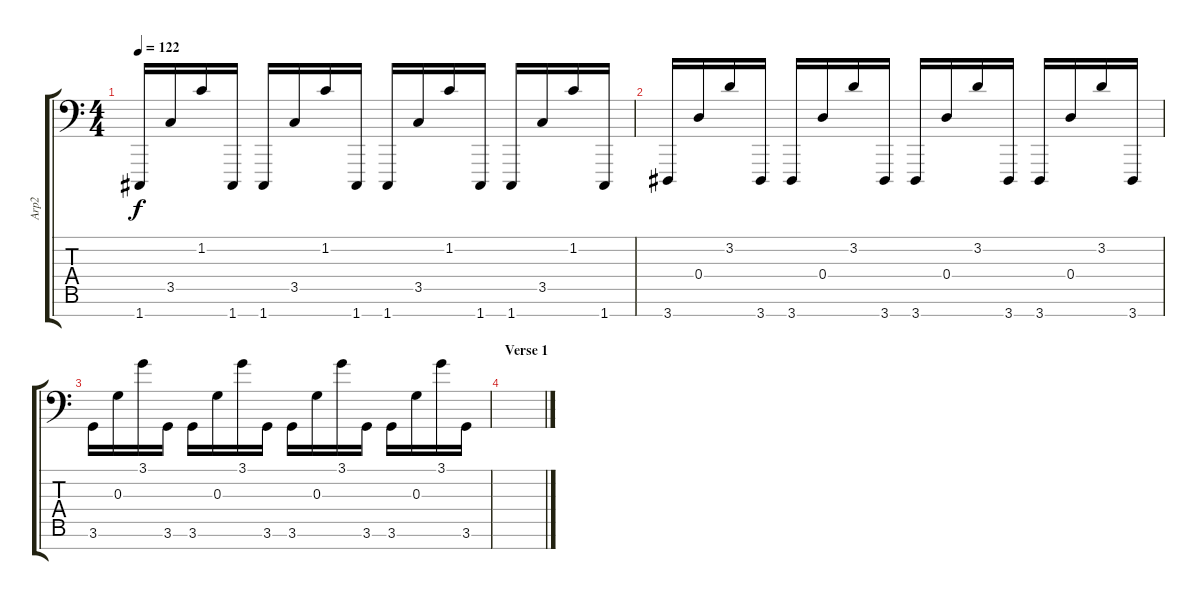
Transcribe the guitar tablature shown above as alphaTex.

\track ("Arp2" "Arp2") {instrument lead2sawtooth}
\staff {score tabs}
\tuning (E4 B3 G3 D3 A2 E2 C-1) {hide}
\ts (4 4)
\tempo 122
\clef f4
\ks c
1.7.16{dy f} 3.5.16 1.2.16 1.7.16 1.7.16 3.5.16 1.2.16 1.7.16 1.7.16 3.5.16 1.2.16 1.7.16 1.7.16 3.5.16 1.2.16 1.7.16 |
3.7.16 0.4.16 3.2.16 3.7.16 3.7.16 0.4.16 3.2.16 3.7.16 3.7.16 0.4.16 3.2.16 3.7.16 3.7.16 0.4.16 3.2.16 3.7.16 |
3.6.16 0.3.16 3.1.16 3.6.16 3.6.16 0.3.16 3.1.16 3.6.16 3.6.16 0.3.16 3.1.16 3.6.16 3.6.16 0.3.16 3.1.16 3.6.16 |
\section ("" "Verse 1")
